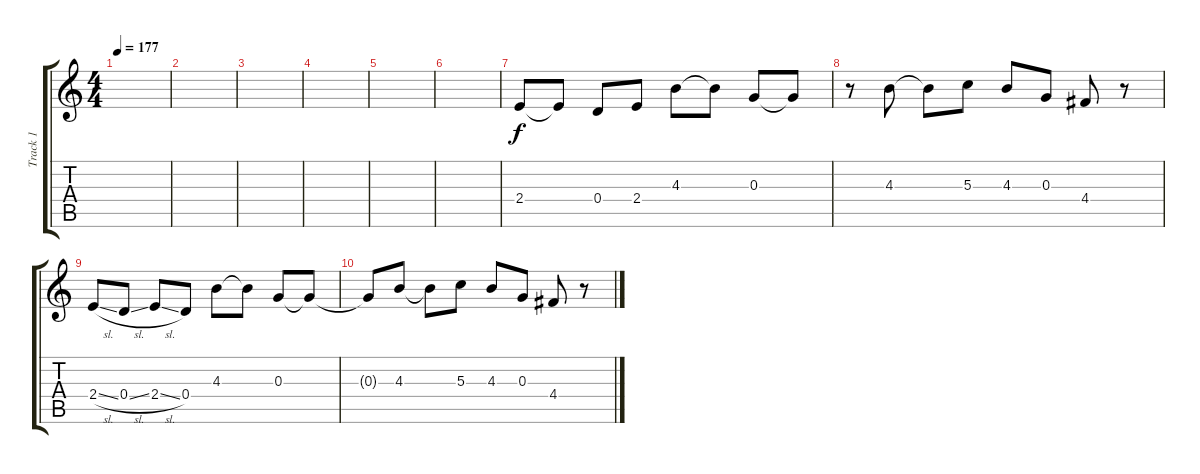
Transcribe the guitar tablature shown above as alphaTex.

\track ("Track 1" "Track 1") {instrument distortionguitar}
\staff {score tabs}
\tuning (E4 B3 G3 D3 A2 E2) {hide}
\ts (4 4)
\tempo 177
\clef g2
\ks c
|
|
|
|
|
|
2.4.8 2.4{t}.8 0.4.8 2.4.8 4.3.8 4.3{t}.8 0.3.8 0.3{t}.8 |
r.8 4.3.8 4.3{t}.8 5.3.8 4.3.8 0.3.8 4.4.8 r.8 |
2.4{sl}.8 0.4{sl}.8 2.4{sl}.8 0.4.8 4.3.8 4.3{t}.8 0.3.8 0.3{t}.8 |
0.3{t}.8 4.3.8 4.3{t}.8 5.3.8 4.3.8 0.3.8 4.4.8 r.8
